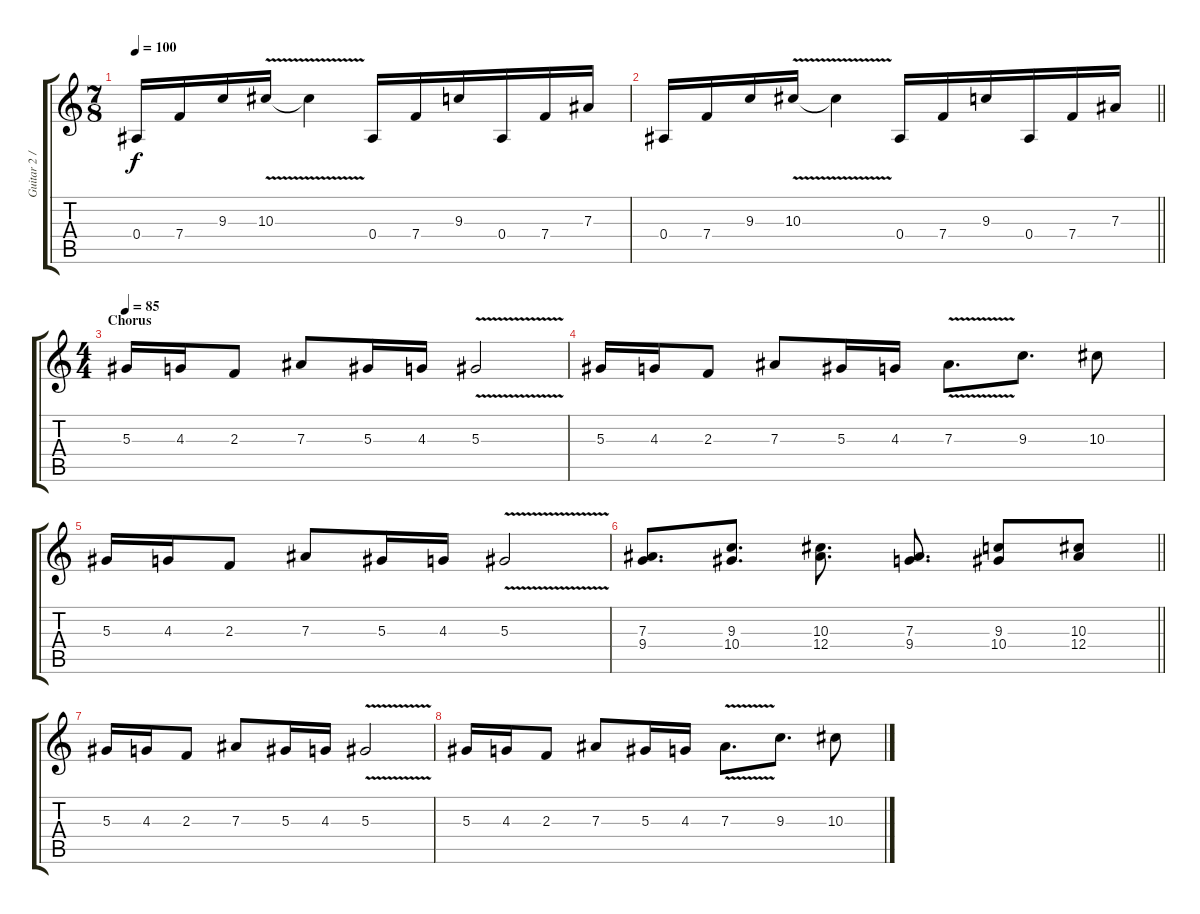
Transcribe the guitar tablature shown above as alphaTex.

\track ("Guitar 2 / Solo" "Guitar 2 /") {instrument acousticguitarsteel}
\staff {score tabs}
\tuning (C4 G3 Eb3 Bb2 F2 C2) {hide}
\ts (7 8)
\tempo 100
\clef g2
\ks c
0.4.16{dy f} 7.4.16 9.3.16 10.3{v}.16 10.3{t}.4 0.4.16 7.4.16 9.3.16 0.4.16 7.4.16 7.3.16 |
\barLineRight lightlight
0.4.16 7.4.16 9.3.16 10.3{v}.16 10.3{t}.4 0.4.16 7.4.16 9.3.16 0.4.16 7.4.16 7.3.16 |
\ts (4 4)
\section ("" "Chorus")
\tempo 85
5.3.16 4.3.16 2.3.8 7.3.8 5.3.16 4.3.16 5.3{v}.2 |
5.3.16 4.3.16 2.3.8 7.3.8 5.3.16 4.3.16 7.3{v}.8{d} 9.3.8{d} 10.3.8 |
5.3.16 4.3.16 2.3.8 7.3.8 5.3.16 4.3.16 5.3{v}.2 |
\barLineRight lightlight
(7.3 9.4).8{d} (9.3 10.4).8{d} (10.3 12.4).8{d} (7.3 9.4).8{d} (9.3 10.4).8 (10.3 12.4).8 |
5.3.16 4.3.16 2.3.8 7.3.8 5.3.16 4.3.16 5.3{v}.2 |
5.3.16 4.3.16 2.3.8 7.3.8 5.3.16 4.3.16 7.3{v}.8{d} 9.3.8{d} 10.3.8
